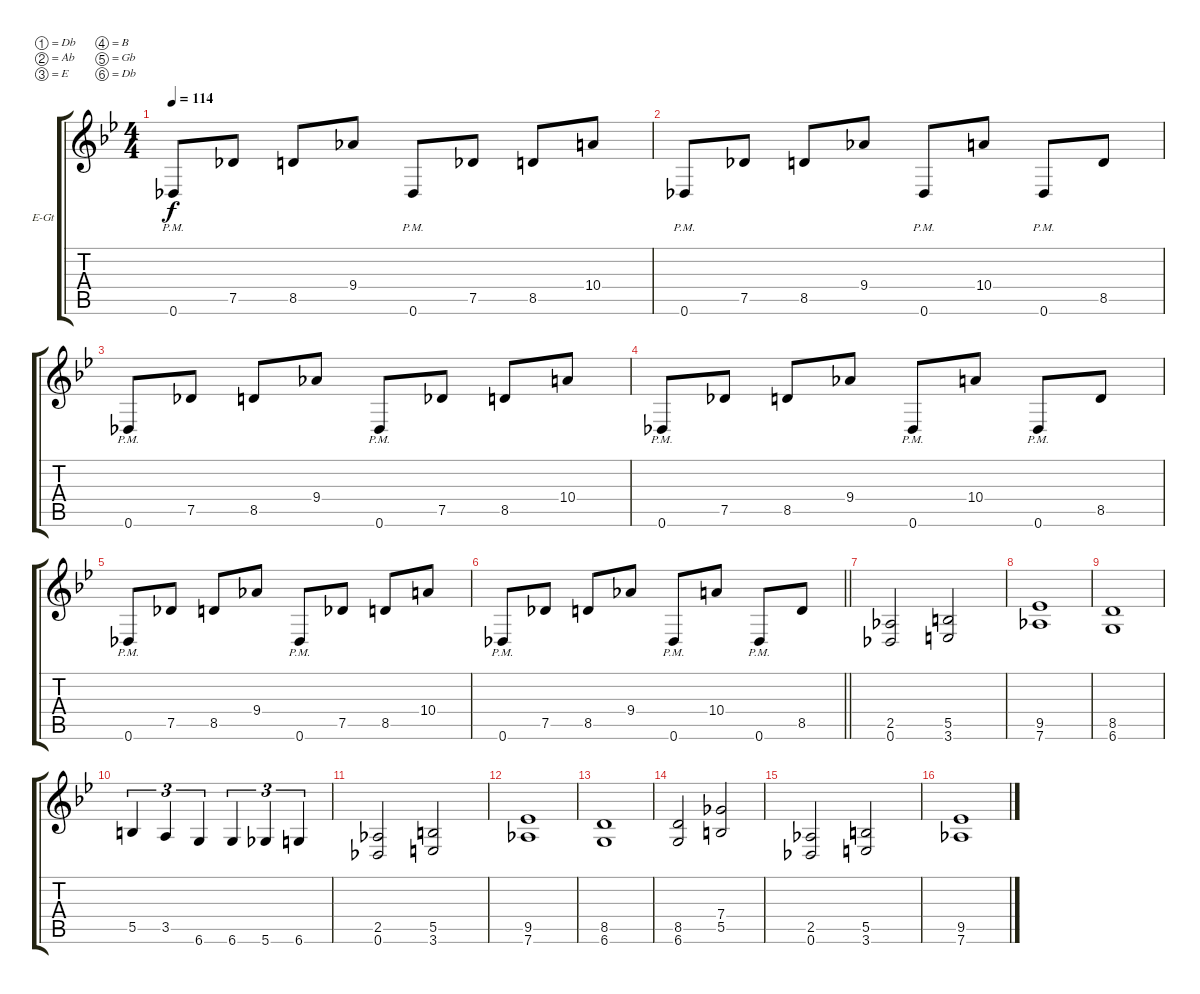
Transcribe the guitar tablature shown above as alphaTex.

\bracketExtendMode groupsimilarinstruments
\firstSystemTrackNameOrientation horizontal
\otherSystemsTrackNameOrientation horizontal
\track ("Guitar 1" "E-Gt") {instrument distortionguitar}
\staff {score tabs}
\tuning (Db4 Ab3 E3 B2 Gb2 Db2)
\ts (4 4)
\tempo 114
\clef g2
\ks gminor
0.6{pm}.8{dy f} 7.5.8 8.5.8 9.4.8 0.6{pm}.8 7.5.8 8.5.8 10.4.8 |
0.6{pm}.8 7.5.8 8.5.8 9.4.8 0.6{pm}.8 10.4.8 0.6{pm}.8 8.5.8 |
0.6{pm}.8 7.5.8 8.5.8 9.4.8 0.6{pm}.8 7.5.8 8.5.8 10.4.8 |
0.6{pm}.8 7.5.8 8.5.8 9.4.8 0.6{pm}.8 10.4.8 0.6{pm}.8 8.5.8 |
0.6{pm}.8 7.5.8 8.5.8 9.4.8 0.6{pm}.8 7.5.8 8.5.8 10.4.8 |
\barLineRight lightlight
0.6{pm}.8 7.5.8 8.5.8 9.4.8 0.6{pm}.8 10.4.8 0.6{pm}.8 8.5.8 |
(0.6 2.5).2 (3.6 5.5).2 |
(9.5 7.6).1 |
(6.6 8.5).1 |
5.5.4{tu (3 2)} 3.5.4{tu (3 2)} 6.6.4{tu (3 2)} 6.6.4{tu (3 2)} 5.6.4{tu (3 2)} 6.6.4{tu (3 2)} |
(0.6 2.5).2 (3.6 5.5).2 |
(9.5 7.6).1 |
(6.6 8.5).1 |
(6.6 8.5).2 (5.5 7.4).2 |
(0.6 2.5).2 (3.6 5.5).2 |
(9.5 7.6).1
